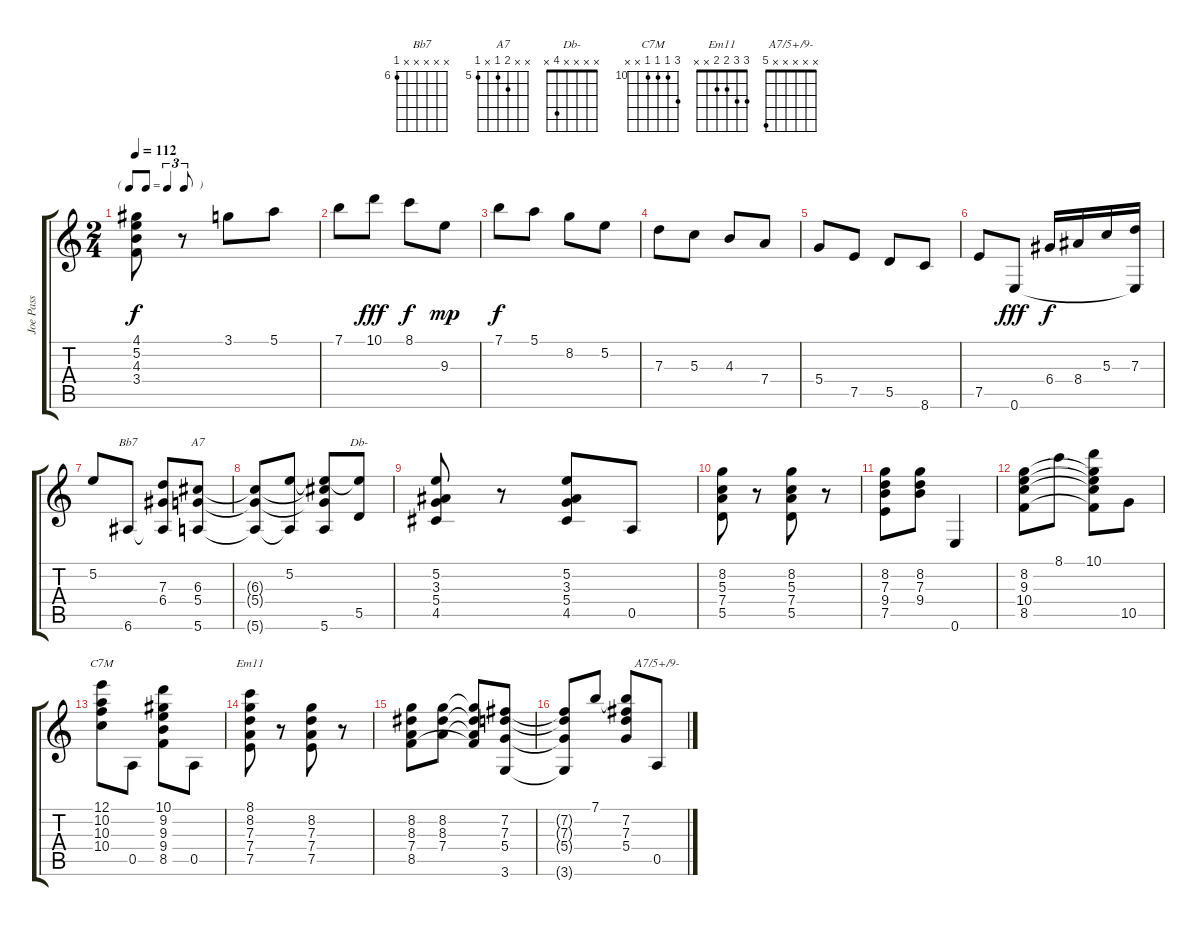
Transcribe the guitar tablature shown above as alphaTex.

\track ("Joe Pass" "Joe Pass") {instrument acousticguitarnylon}
\staff {score tabs}
\tuning (E4 B3 G3 D3 A2 E2) {hide}
\chord ("Bb7" x x x x x 6) {firstfret 6}
\chord ("A7" x x 6 5 x 5) {firstfret 5}
\chord ("Db-" x x x x 4 x)
\chord ("C7M" 12 10 10 10 x x) {firstfret 10}
\chord ("Em11" 3 3 2 2 x x)
\chord ("A7/5+/9-" x x x x x 5)
\ts (2 4)
\tf triplet8th
\tempo 112
\clef g2
\ks c
(4.1{t} 5.2{t} 4.3{t} 3.4{t}).8{dy f} r.8 3.1.8 5.1.8 |
7.1.8 10.1.8{dy fff} 8.1.8{dy f} 9.3.8{dy mp} |
7.1.8{dy f} 5.1.8 8.2.8 5.2.8 |
7.3.8 5.3.8 4.3.8 7.4.8 |
5.4.8 7.5.8 5.5.8 8.6.8 |
7.5.8 0.6.8{dy fff} 6.4.16{dy f} 8.4.16 5.3.16 (7.3 0.6{t}).16 |
5.2.8 6.6.8{ch "Bb7"} (7.3 6.4 6.6{t}).8 (6.3 5.4 5.6).8{ch "A7"} |
(6.3{t} 5.4{t} 5.6{t}).8 (5.2 5.6{t}).8 (5.2{t} 6.3{t} 5.4{t} 5.6).8 (5.2{t} 5.5).8{ch "Db-"} |
(5.2 3.3 5.4 4.5).8 r.8 (5.2 3.3 5.4 4.5).8 0.5.8 |
(8.2 5.3 7.4 5.5).8 r.8 (8.2 5.3 7.4 5.5).8 r.8 |
(8.2 7.3 9.4 7.5).8 (8.2 7.3 9.4).8 0.6.4 |
(8.2 9.3 10.4 8.5).8 8.1.8 (10.1 8.2{t} 9.3{t} 10.4{t} 8.5{t}).8 10.5.8 |
(12.1 10.2 10.3 10.4).8{ch "C7M"} 0.5.8 (10.1 9.2 9.3 9.4 8.5).8 0.5.8 |
(8.1 8.2 7.3 7.4 7.5).8{ch "Em11"} r.8 (8.2 7.3 7.4 7.5).8 r.8 |
(8.2 8.3 7.4 8.5).8 (8.2 8.3 7.4).8 (8.2{t} 8.3{t} 7.4{t} 8.5{t}).8 (7.2 7.3 5.4 3.6).8 |
(7.2{t} 7.3{t} 5.4{t} 3.6{t}).8 7.1.8 (7.1{t} 7.2 7.3 5.4).8 0.5.8{ch "A7/5+/9-"}
